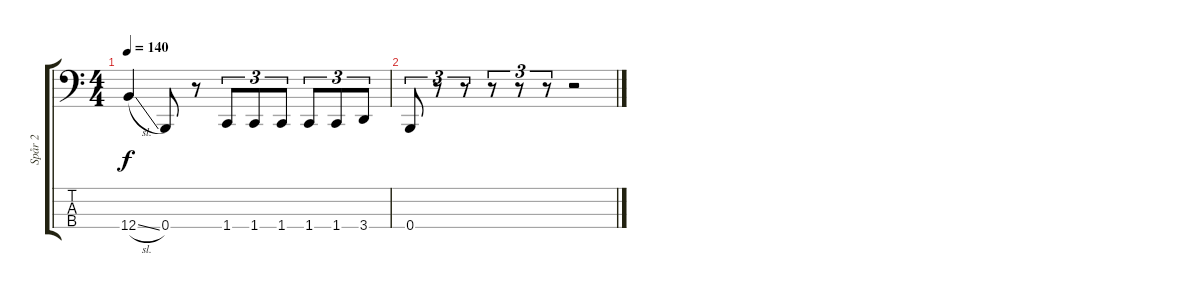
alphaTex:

\track ("Spår 2" "Spår 2") {instrument electricbassfinger}
\staff {score tabs}
\tuning (E2 B1 Gb1 B0) {hide}
\ts (4 4)
\tempo 140
\clef f4
\ks c
12.4{sl}.4{dy f} 0.4.8 r.8 1.4.8{tu (3 2)} 1.4.8{tu (3 2)} 1.4.8{tu (3 2)} 1.4.8{tu (3 2)} 1.4.8{tu (3 2)} 3.4.8{tu (3 2)} |
0.4.8{tu (3 2)} r.8{tu (3 2)} r.8{tu (3 2)} r.8{tu (3 2)} r.8{tu (3 2)} r.8{tu (3 2)} r.2
